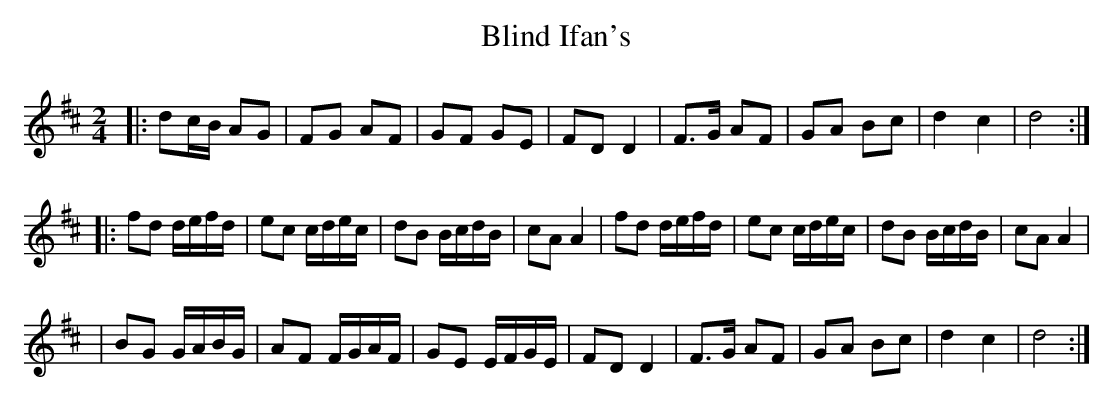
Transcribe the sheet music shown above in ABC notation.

X:1
T:Blind Ifan's
M:2/4
L:1/16
K:D
|: d2cB A2G2 | F2G2 A2F2 | G2F2 G2E2 | F2D2 D4 \
| F3G A2F2 | G2A2 B2c2 | d4 c4 | d8 :|
|: f2d2 defd | e2c2 cdec | d2B2 BcdB | c2A2 A4 \
| f2d2 defd | e2c2 cdec | d2B2 BcdB | c2A2 A4 |
| B2G2 GABG | A2F2 FGAF | G2E2 EFGE | F2D2 D4 \
| F3G A2F2 | G2A2 B2c2 | d4 c4 | d8 :|
